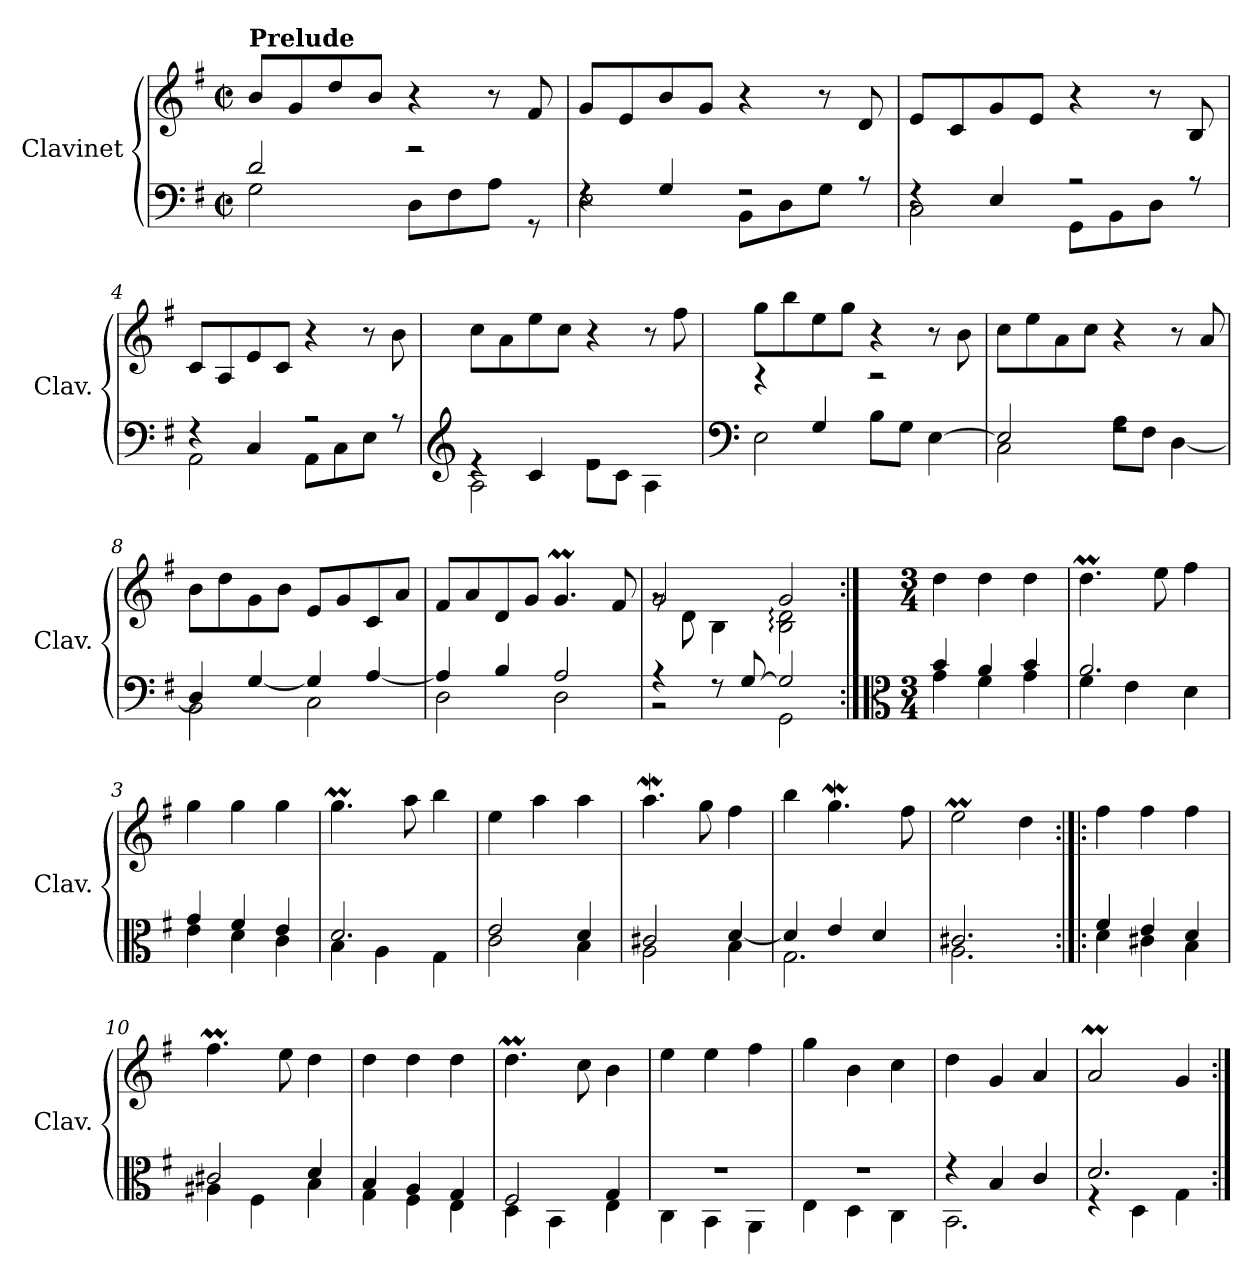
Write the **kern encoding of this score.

**kern	**kern
*part1	*part1
*staff2	*staff1
*I"Clavinet	*
*I'Clav.	*
*clefF4	*clefG2
*k[f#]	*k[f#]
*M2/2	*M2/2
*met(c|)	*met(c|)
*MM104	*MM104
=1	=1
*^	*
!	!	!LO:TX:a:B:t=Prelude
2G\	2d/	8b/L
.	.	8g/
.	.	8dd/
.	.	8b/J
8D\L	2rg	4r
8F#\	.	.
8A\J	.	8r
8rGG	.	8f#/
=2	=2	=2
4rF	2E\	8g/L
.	.	8e/
4G/	.	8b/
.	.	8g/J
2rF	8BB\L	4r
.	8D\	.
.	8G\J	8r
.	8rA	8d/
=3	=3	=3
4rF	2C\	8e/L
.	.	8c/
4E/	.	8g/
.	.	8e/J
2r	8GG\L	4r
.	8BB\	.
.	8D\J	8r
.	8rA	8B/
=4	=4	=4
4rF	2AA\	8c/L
.	.	8A/
4C/	.	8e/
.	.	8c/J
2r	8AA\L	4r
.	8C\	.
.	8E\J	8r
.	8rA	8b\
=5	=5	=5
*clefG2	*	*
4re	2A\	8cc\L
.	.	8a\
4c/	.	8ee\
.	.	8cc\J
2re	8e\L	4r
.	8c\J	.
.	4A\	8r
.	.	8ff#\
!!LO:LB:g=z
=6	=6	=6
*clefF4	*	*
2E\	4rb	8gg\L
.	.	8bb\
.	4G/	8ee\
.	.	8gg\J
8B\L	2rb	4r
8G\J	.	.
[4E\	.	8r
.	.	8b\
=7	=7	=7
2E/]	2C\	8cc\L
.	.	8ee\
.	.	8a\
.	.	8cc\J
2rF	8A\L	4r
.	8F#\J	.
.	[4D\	8r
.	.	8a/
=8	=8	=8
2BB\	4D/]	8b\L
.	.	8dd\
.	[4G/	8g\
.	.	8b\J
2C\	4G/]	8e/L
.	.	8g/
.	[4A/	8c/
.	.	8a/J
=9	=9	=9
2D\	4A/]	8f#/L
.	.	8a/
.	4B/	8d/
.	.	8g/J
2D\	2A/	4.gM/
.	.	8f#/
=10	=10	=10
*	*	*^
4r	2r	2g/	8rg
.	.	.	8d\
8r	.	.	4B\
[8G/	.	.	.
2G/]	2GG\	2g/	2B\: 2d\:
*	*	*v	*v
!!LO:LB:g=z
=1:|!	=1:|!	=1:|!
*clefC3	*	*
*M3/4	*	*M3/4
*	*	*MM130
*	*	*^
!	!	!LO:TX:a:B:t=Minuet	!
*	*	*v	*v
4g\	4b/	4dd\
4f#\	4a/	4dd\
4g\	4b/	4dd\
=2	=2	=2
4f#\	2.a/	4.ddM\
4e\	.	.
.	.	8ee\
4d\	.	4ff#\
=3	=3	=3
4e\	4g/	4gg\
4d\	4f#/	4gg\
4c\	4e/	4gg\
=4	=4	=4
4B\	2.d/	4.ggM\
4A\	.	.
.	.	8aa\
4G\	.	4bb\
=5	=5	=5
2c\	2e/	4ee\
.	.	4aa\
4B\	4d/	4aa\
=6	=6	=6
2A\	2c#X/	4.aaW\
.	.	8gg\
4B\	[4d/	4ff#\
=7	=7	=7
2.G\	4d/]	4bb\
.	4e/	4.ggw\
.	4d/	.
.	.	8ff#\
=8	=8	=8
2.A\	2.c#X/	2eeM\
.	.	4dd\
!!LO:LB:g=z
=9:|!|:	=9:|!|:	=9:|!|:
4f#/	4d\	4ff#\
4e/	4c#X\	4ff#\
4d/	4B\	4ff#\
=10	=10	=10
2c#X/	4A#X\	4.ff#m\
.	4F#\	.
.	.	8ee\
4d/	4B\	4dd\
=11	=11	=11
4B/	4G\	4dd\
4A/	4F#\	4dd\
4G/	4E\	4dd\
=12	=12	=12
2F#/	4D\	4.ddM\
.	4BB\	.
.	.	8cc\
4G/	4E\	4b\
=13	=13	=13
2.r	4C\	4ee\
.	4BB\	4ee\
.	4AA\	4ff#\
=14	=14	=14
2.r	4E\	4gg\
.	4D\	4b\
.	4C\	4cc\
=15	=15	=15
4r	2.BB\	4dd\
4B/	.	4g/
4c/	.	4a/
=16	=16	=16
2.d/	4rF	2aM/
.	4D\	.
.	4G\	4g/
*v	*v	*
=:|!	=:|!
*-	*-
